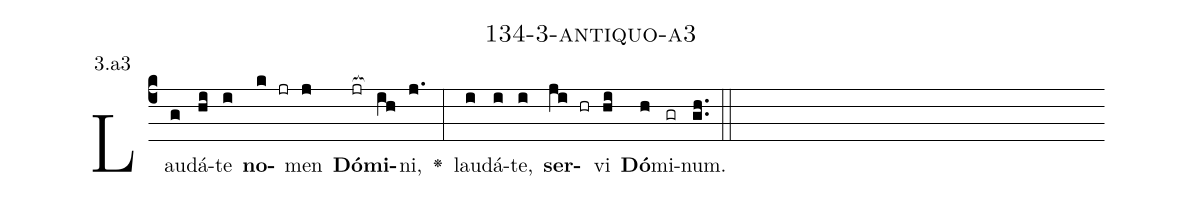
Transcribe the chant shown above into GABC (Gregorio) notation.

name: 134-3-antiquo-a3;
annotation: 3.a3;
%%
(c4)Lau(g)dá(hi)te(i) <b>no</b>(k jr)men(j) <b>Dó</b>(jr[ocb:1{])<b>mi</b>(ih[ocb:0}])ni,(j.) <v>\greheightstar</v>(:) lau(i)dá(i)te,(i) <b>ser</b>(ji hr)vi(hi) <b>Dó</b>(h)mi(gr)num.(gh..) (::)


%E(i) u(i) o(ji) u(hi) a(h) e.(gh..) (::)
